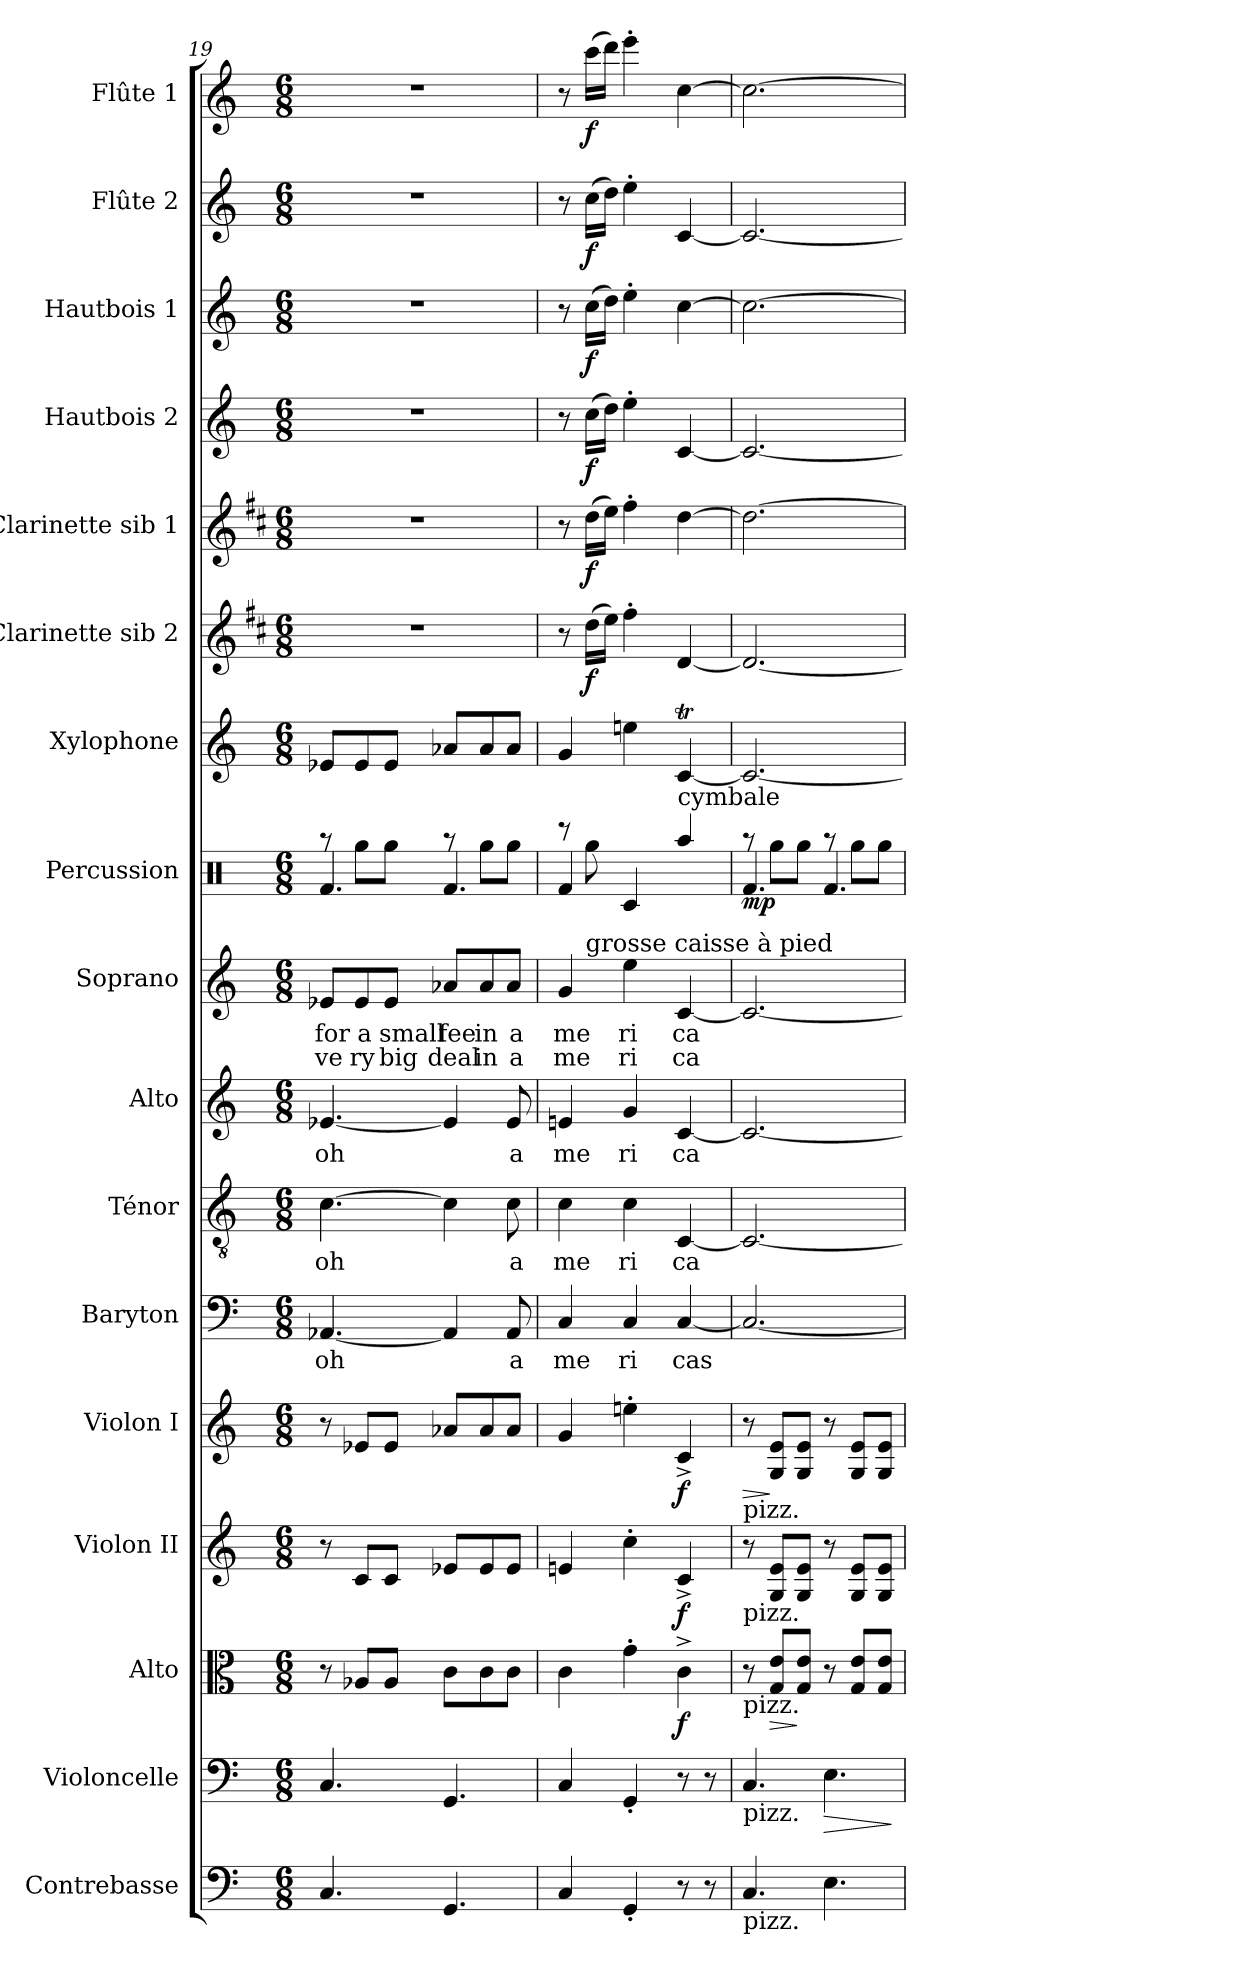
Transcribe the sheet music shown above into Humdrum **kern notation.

**kern	**kern	**dynam	**kern	**dynam	**kern	**dynam	**kern	**dynam	**kern	**text	**kern	**text	**kern	**text	**kern	**text	**text	**kern	**dynam	**kern	**kern	**dynam	**kern	**dynam	**kern	**dynam	**kern	**dynam	**kern	**dynam	**kern	**dynam
*part17	*part16	*part16	*part15	*part15	*part14	*part14	*part13	*part13	*part12	*part12	*part11	*part11	*part10	*part10	*part9	*part9	*part9	*part8	*part8	*part7	*part6	*part6	*part5	*part5	*part4	*part4	*part3	*part3	*part2	*part2	*part1	*part1
*staff17	*staff16	*staff16	*staff15	*staff15	*staff14	*staff14	*staff13	*staff13	*staff12	*staff12	*staff11	*staff11	*staff10	*staff10	*staff9	*staff9	*staff9	*staff8	*staff8	*staff7	*staff6	*staff6	*staff5	*staff5	*staff4	*staff4	*staff3	*staff3	*staff2	*staff2	*staff1	*staff1
*I"Contrebasse	*I"Violoncelle	*	*I"Alto	*	*I"Violon II	*	*I"Violon I	*	*I"Baryton	*	*I"Ténor	*	*I"Alto	*	*I"Soprano	*	*	*I"Percussion	*	*I"Xylophone	*I"Clarinette sib 2	*	*I"Clarinette sib 1	*	*I"Hautbois 2	*	*I"Hautbois 1	*	*I"Flûte 2	*	*I"Flûte 1	*
*I'Cb.	*I'Vc.	*	*I'A	*	*I'Vln. II	*	*I'Vln. I	*	*I'Bar.	*	*I'T	*	*I'A	*	*I'S	*	*	*I'Perc.	*	*I'Xyl.	*I'Cl. Sib 2	*	*I'Cl. Sib 1	*	*I'Hb. 2	*	*I'Hb. 1	*	*I'Fl. 2	*	*I'Fl. 1	*
*clefF4	*clefF4	*	*clefC3	*	*clefG2	*	*clefG2	*	*clefF4	*	*clefGv2	*	*clefG2	*	*clefG2	*	*	*clefX	*	*clefG2	*clefG2	*	*clefG2	*	*clefG2	*	*clefG2	*	*clefG2	*	*clefG2	*
*ITrd7c12	*	*	*	*	*	*	*	*	*	*	*	*	*	*	*	*	*	*	*	*	*ITrd1c2	*	*ITrd1c2	*	*	*	*	*	*	*	*	*
*k[]	*k[]	*	*k[]	*	*k[]	*	*k[]	*	*k[]	*	*k[]	*	*k[]	*	*k[]	*	*	*k[]	*	*k[]	*k[]	*	*k[]	*	*k[]	*	*k[]	*	*k[]	*	*k[]	*
*C:	*C:	*	*C:	*	*C:	*	*C:	*	*C:	*	*C:	*	*C:	*	*C:	*	*	*C:	*	*C:	*C:	*	*C:	*	*C:	*	*C:	*	*C:	*	*C:	*
*M6/8	*M6/8	*	*M6/8	*	*M6/8	*	*M6/8	*	*M6/8	*	*M6/8	*	*M6/8	*	*M6/8	*	*	*M6/8	*	*M6/8	*M6/8	*	*M6/8	*	*M6/8	*	*M6/8	*	*M6/8	*	*M6/8	*
=19	=19	=19	=19	=19	=19	=19	=19	=19	=19	=19	=19	=19	=19	=19	=19	=19	=19	=19	=19	=19	=19	=19	=19	=19	=19	=19	=19	=19	=19	=19	=19	=19
!	!	!	!	!	!	!	!	!	!	!LO:LY:b	!	!LO:LY:b	!	!LO:LY:b	!	!LO:LY:b	!LO:LY:b	!	!	!	!	!	!	!	!	!	!	!	!	!	!	!
*	*	*	*	*	*	*	*	*	*	*	*	*	*	*	*	*	*	*^	*	*	*	*	*	*	*	*	*	*	*	*	*	*
4.CC/	4.C/	.	8r	.	8r	.	8r	.	[4.AA-X/	oh	[4.c\	oh	[4.e-X/	oh	8e-X/L	for	ve	4.Rf/	8raa	.	8e-X/L	2.r	.	2.r	.	2.r	.	2.r	.	2.r	.	2.r	.
!	!	!	!	!	!	!	!	!	!	!	!	!	!	!	!	!LO:LY:b	!LO:LY:b	!	!	!	!	!	!	!	!	!	!	!	!	!	!	!	!
.	.	.	8A-X/L	.	8c/L	.	8e-X/L	.	.	.	.	.	.	.	8e-/	a	ry	.	8Rgg\L	.	8e-/	.	.	.	.	.	.	.	.	.	.	.	.
!	!	!	!	!	!	!	!	!	!	!	!	!	!	!	!	!LO:LY:b	!LO:LY:b	!	!	!	!	!	!	!	!	!	!	!	!	!	!	!	!
.	.	.	8A-/J	.	8c/J	.	8e-/J	.	.	.	.	.	.	.	8e-/J	small	big	.	8Rgg\J	.	8e-/J	.	.	.	.	.	.	.	.	.	.	.	.
!	!	!	!	!	!	!	!	!	!	!	!	!	!	!	!	!LO:LY:b	!LO:LY:b	!	!	!	!	!	!	!	!	!	!	!	!	!	!	!	!
4.GGG/	4.GG/	.	8c\L	.	8e-X/L	.	8a-X/L	.	4AA-/]	.	4c\]	.	4e-/]	.	8a-X/L	fee	deal	4.Rf/	8rgg	.	8a-X/L	.	.	.	.	.	.	.	.	.	.	.	.
!	!	!	!	!	!	!	!	!	!	!	!	!	!	!	!	!LO:LY:b	!LO:LY:b	!	!	!	!	!	!	!	!	!	!	!	!	!	!	!	!
.	.	.	8c\	.	8e-/	.	8a-/	.	.	.	.	.	.	.	8a-/	in	in	.	8Rgg\L	.	8a-/	.	.	.	.	.	.	.	.	.	.	.	.
!	!	!	!	!	!	!	!	!	!	!LO:LY:b	!	!LO:LY:b	!	!LO:LY:b	!	!LO:LY:b	!LO:LY:b	!	!	!	!	!	!	!	!	!	!	!	!	!	!	!	!
.	.	.	8c\J	.	8e-/J	.	8a-/J	.	8AA-/	a	8c\	a	8e-/	a	8a-/J	a	a	.	8Rgg\J	.	8a-/J	.	.	.	.	.	.	.	.	.	.	.	.
=20	=20	=20	=20	=20	=20	=20	=20	=20	=20	=20	=20	=20	=20	=20	=20	=20	=20	=20	=20	=20	=20	=20	=20	=20	=20	=20	=20	=20	=20	=20	=20	=20	=20
!	!	!	!	!	!	!	!	!	!	!LO:LY:b	!	!LO:LY:b	!	!LO:LY:b	!	!LO:LY:b	!LO:LY:b	!	!	!	!	!	!	!	!	!	!	!	!	!	!	!	!
*	*	*	*	*	*	*	*	*	*	*	*	*	*	*	*^	*	*	*	*	*	*	*	*	*	*	*	*	*	*	*	*	*	*
4CC/	4C/	.	4c\	.	4en/	.	4g/	.	4C/	me	4c\	me	4en/	me	4g/	8ryy	me	me	4Rf/	8rbb	.	4g/	8r	.	8r	.	8r	.	8r	.	8r	.	8r	.
!	!	!	!	!	!	!	!	!	!	!	!	!	!	!	!	!LO:TX:a:t=grosse caisse  à pied	!	!	!	!	!	!	!	!	!	!	!	!	!	!	!	!	!	!
!	!	!	!	!	!	!	!	!	!	!	!	!	!	!	!	!	!	!	!	!	!	!	!	!LO:DY:b	!	!LO:DY:b	!	!LO:DY:b	!	!LO:DY:b	!	!LO:DY:b	!	!LO:DY:b
.	.	.	.	.	.	.	.	.	.	.	.	.	.	.	.	2ryy	.	.	.	8Rgg\	.	.	(>16cc\LL	f	(>16cc\LL	f	(>16cc\LL	f	(>16cc\LL	f	(>16cc\LL	f	(>16ccc\LL	f
.	.	.	.	.	.	.	.	.	.	.	.	.	.	.	.	.	.	.	.	.	.	.	16dd\JJ)	.	16dd\JJ)	.	16dd\JJ)	.	16dd\JJ)	.	16dd\JJ)	.	16ddd\JJ)	.
!	!	!	!	!	!	!	!	!	!	!LO:LY:b	!	!LO:LY:b	!	!LO:LY:b	!	!	!LO:LY:b	!LO:LY:b	!	!	!	!	!	!	!	!	!	!	!	!	!	!	!	!
4GGG'</	4GG'</	.	4g'>\	.	4cc'>\	.	4een'>\	.	4C/	ri	4c\	ri	4g/	ri	4ee\	.	ri	ri	4Rc/	8ryy	.	4een\	4ee'>\	.	4ee'>\	.	4ee'>\	.	4ee'>\	.	4ee'>\	.	4eee'>\	.
.	.	.	.	.	.	.	.	.	.	.	.	.	.	.	.	.	.	.	.	4ryy	.	.	.	.	.	.	.	.	.	.	.	.	.	.
!	!	!	!	!	!	!	!	!	!	!	!	!	!	!	!	!	!	!	!LO:TX:a:t=cymbale	!	!	!	!	!	!	!	!	!	!	!	!	!	!	!
!	!	!	!	!LO:DY:b	!	!LO:DY:b	!	!LO:DY:b	!	!LO:LY:b	!	!LO:LY:b	!	!LO:LY:b	!	!	!LO:LY:b	!LO:LY:b	!	!	!	!	!	!	!	!	!	!	!	!	!	!	!	!
8r	8r	.	4c^>\	f	4c^</	f	4c^>/	f	[4C/	cas	[4C/	ca	[4c/	ca	[4c/	.	ca	ca	(>4Raa/	.	.	[4cT/	[4c/	.	[4cc\	.	[4c/	.	[4cc\	.	[4c/	.	[4cc\	.
8r	8r	.	.	.	.	.	.	.	.	.	.	.	.	.	.	8ryy	.	.	.	8ryy	.	.	.	.	.	.	.	.	.	.	.	.	.	.
!!LO:PB:g=z
=21	=21	=21	=21	=21	=21	=21	=21	=21	=21	=21	=21	=21	=21	=21	=21	=21	=21	=21	=21	=21	=21	=21	=21	=21	=21	=21	=21	=21	=21	=21	=21	=21	=21	=21
!	!	!	!	!	!	!	!LO:TX:b:t=pizz.	!	!	!	!	!	!	!	!	!	!	!	!	!	!	!	!	!	!	!	!	!	!	!	!	!	!	!
!	!	!	!	!	!LO:TX:b:t=pizz.	!	!	!	!	!	!	!	!	!	!	!	!	!	!	!	!	!	!	!	!	!	!	!	!	!	!	!	!	!
!	!	!	!LO:TX:b:t=pizz.	!	!	!	!	!	!	!	!	!	!	!	!	!	!	!	!	!	!	!	!	!	!	!	!	!	!	!	!	!	!	!
!	!LO:TX:b:t=pizz.	!	!	!	!	!	!	!	!	!	!	!	!	!	!	!	!	!	!	!	!	!	!	!	!	!	!	!	!	!	!	!	!	!
!LO:TX:b:t=pizz.	!	!	!	!	!	!	!	!	!	!	!	!	!	!	!	!	!	!	!	!	!	!	!	!	!	!	!	!	!	!	!	!	!	!
!	!	!	!	!	!	!	!	!LO:HP:b	!	!	!	!	!	!	!	!	!	!	!	!	!LO:DY:b	!	!	!	!	!	!	!	!	!	!	!	!	!
*	*	*	*	*	*	*	*	*	*	*	*	*	*	*	*v	*v	*	*	*	*	*	*	*	*	*	*	*	*	*	*	*	*	*	*
4.CC/	4.C/	.	8r	.	8r	.	8r	>	2.C/_	.	2.C/_	.	2.c/_	.	2.c/_	.	.	4.Rf/	8raa	mp	2.c/_	2.c/_	.	2.cc\_	.	2.c/_	.	2.cc\_	.	2.c/_	.	2.cc\_	.
!	!	!	!	!LO:HP:b	!	!	!	!	!	!	!	!	!	!	!	!	!	!	!	!	!	!	!	!	!	!	!	!	!	!	!	!	!
.	.	.	8G/ 8e/L	>	8G/ 8e/L	.	8G/ 8e/L	]	.	.	.	.	.	.	.	.	.	.	8Rgg\L	.	.	.	.	.	.	.	.	.	.	.	.	.	.
.	.	.	8G/ 8e/J	]	8G/ 8e/J	.	8G/ 8e/J	.	.	.	.	.	.	.	.	.	.	.	8Rgg\J	.	.	.	.	.	.	.	.	.	.	.	.	.	.
!	!	!LO:HP:b	!	!	!	!	!	!	!	!	!	!	!	!	!	!	!	!	!	!	!	!	!	!	!	!	!	!	!	!	!	!	!
4.EE\	4.E\	>	8r	.	8r	.	8r	.	.	.	.	.	.	.	.	.	.	4.Rf/	8rgg	.	.	.	.	.	.	.	.	.	.	.	.	.	.
.	.	.	8G/ 8e/L	.	8G/ 8e/L	.	8G/ 8e/L	.	.	.	.	.	.	.	.	.	.	.	8Rgg\L	.	.	.	.	.	.	.	.	.	.	.	.	.	.
.	.	.	8G/ 8e/J	.	8G/ 8e/J	.	8G/ 8e/J	.	.	.	.	.	.	.	.	.	.	.	8Rgg\J	.	.	.	.	.	.	.	.	.	.	.	.	.	.
*	*	*	*	*	*	*	*	*	*	*	*	*	*	*	*	*	*	*v	*v	*	*	*	*	*	*	*	*	*	*	*	*	*	*
.	.	]	.	.	.	.	.	.	.	.	.	.	.	.	.	.	.	.	.	.	.	.	.	.	.	.	.	.	.	.	.	.
=	=	=	=	=	=	=	=	=	=	=	=	=	=	=	=	=	=	=	=	=	=	=	=	=	=	=	=	=	=	=	=	=
*-	*-	*-	*-	*-	*-	*-	*-	*-	*-	*-	*-	*-	*-	*-	*-	*-	*-	*-	*-	*-	*-	*-	*-	*-	*-	*-	*-	*-	*-	*-	*-	*-
